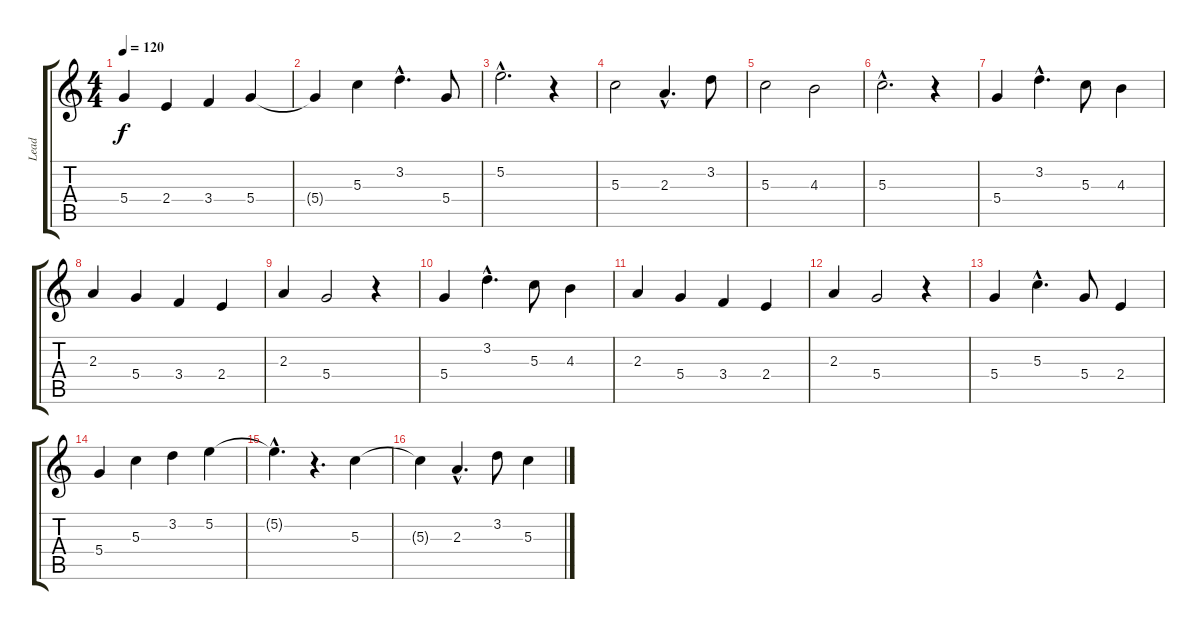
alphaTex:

\track ("Lead" "Lead") {instrument distortionguitar}
\staff {score tabs}
\tuning (E4 B3 G3 D3 A2 E2) {hide}
\ts (4 4)
\tempo 120
\clef g2
\ks c
5.4.4{dy f instrument distortionguitar} 2.4.4 3.4.4 5.4.4 |
5.4{t}.4 5.3.4 3.2{hac}.4{d} 5.4.8 |
5.2{hac}.2{d} r.4 |
5.3.2 2.3{hac}.4{d} 3.2.8 |
5.3.2 4.3.2 |
5.3{hac}.2{d} r.4 |
5.4.4 3.2{hac}.4{d} 5.3.8 4.3.4 |
2.3.4 5.4.4 3.4.4 2.4.4 |
2.3.4 5.4.2 r.4 |
5.4.4 3.2{hac}.4{d} 5.3.8 4.3.4 |
2.3.4 5.4.4 3.4.4 2.4.4 |
2.3.4 5.4.2 r.4 |
5.4.4 5.3{hac}.4{d} 5.4.8 2.4.4 |
5.4.4 5.3.4 3.2.4 5.2.4 |
5.2{hac t}.4{d} r.4{d} 5.3.4 |
5.3{t}.4 2.3{hac}.4{d} 3.2.8 5.3.4
